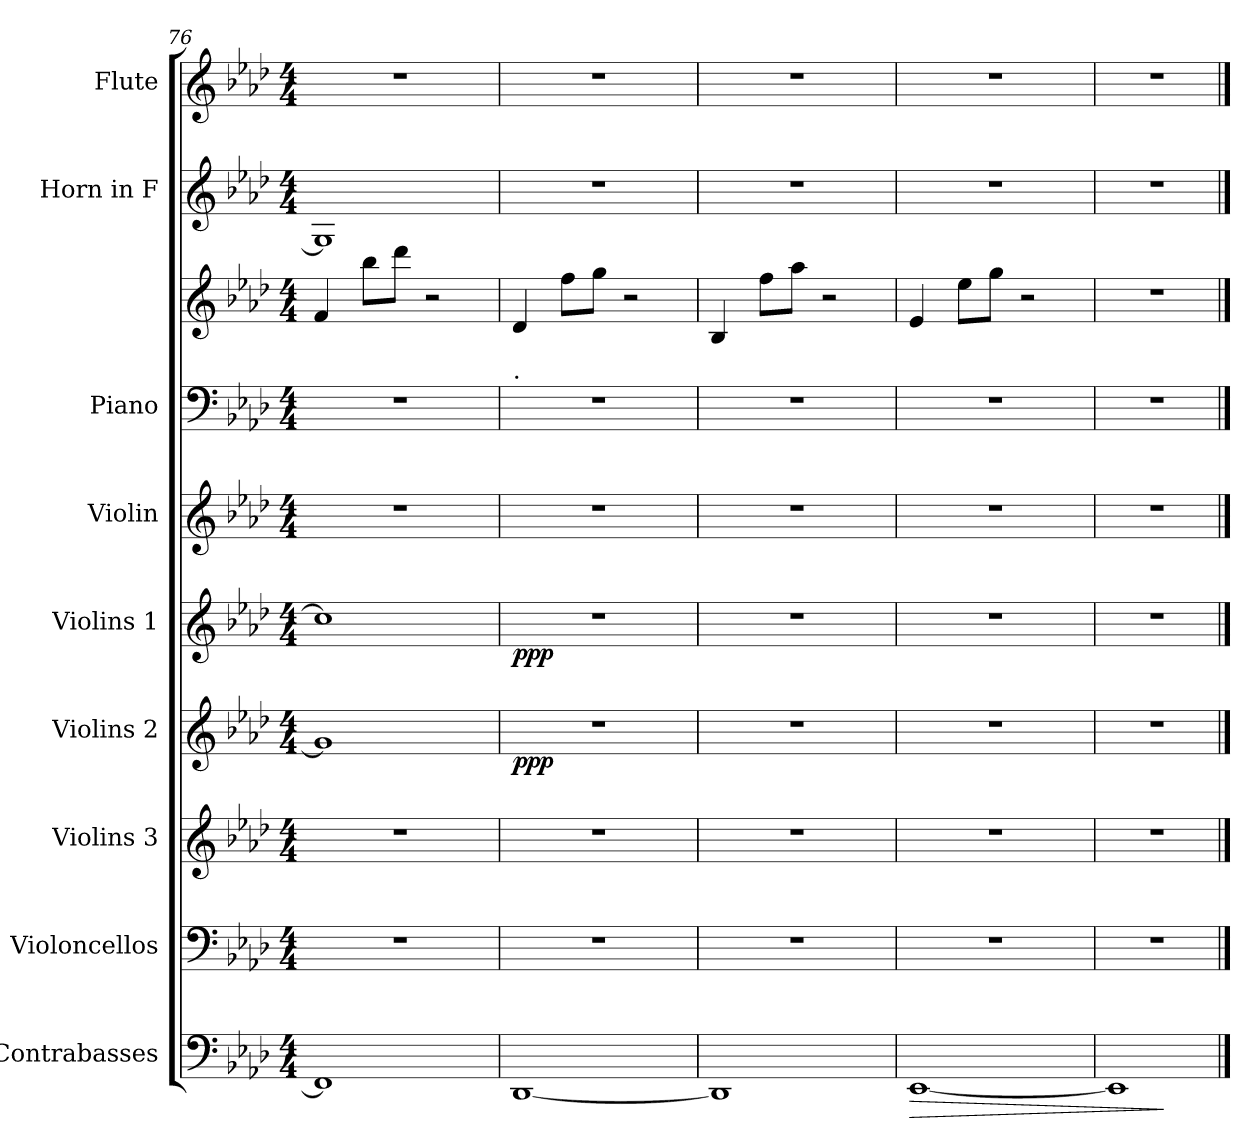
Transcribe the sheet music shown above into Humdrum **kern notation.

**kern	**dynam	**kern	**kern	**kern	**dynam	**kern	**dynam	**kern	**kern	**kern	**kern	**kern
*part9	*part9	*part8	*part7	*part6	*part6	*part5	*part5	*part4	*part3	*part3	*part2	*part1
*staff10	*staff10	*staff9	*staff8	*staff7	*staff7	*staff6	*staff6	*staff5	*staff4	*staff3	*staff2	*staff1
*I"Contrabasses	*	*I"Violoncellos	*I"Violins 3	*I"Violins 2	*	*I"Violins 1	*	*I"Violin	*I"Piano	*	*I"Horn in F	*I"Flute
*I'Cbs.	*	*I'Vcs.	*I'Vlns. 3	*I'Vlns. 2	*	*I'Vlns. 1	*	*I'Vln.	*I'Pno.	*	*	*I'Fl.
*clefF4	*	*clefF4	*clefG2	*clefG2	*	*clefG2	*	*clefG2	*clefF4	*clefG2	*clefG2	*clefG2
*ITrd7c12	*	*	*	*	*	*	*	*	*	*	*ITrd4c7	*
*k[b-e-a-d-]	*	*k[b-e-a-d-]	*k[b-e-a-d-]	*k[b-e-a-d-]	*	*k[b-e-a-d-]	*	*k[b-e-a-d-]	*k[b-e-a-d-]	*k[b-e-a-d-]	*k[b-e-a-d-g-]	*k[b-e-a-d-]
*M4/4	*	*M4/4	*M4/4	*M4/4	*	*M4/4	*	*M4/4	*M4/4	*M4/4	*M4/4	*M4/4
=76	=76	=76	=76	=76	=76	=76	=76	=76	=76	=76	=76	=76
1FFF]	.	1r	1r	1g]	.	1cc]	.	1r	1r	4f/	1C]	1r
.	.	.	.	.	.	.	.	.	.	8bb-\L	.	.
.	.	.	.	.	.	.	.	.	.	8ddd-\J	.	.
.	.	.	.	.	.	.	.	.	.	2r	.	.
!!LO:LB:g=z
=77	=77	=77	=77	=77	=77	=77	=77	=77	=77	=77	=77	=77
!	!	!	!	!	!	!	!	!	!LO:TX:a:t=.	!	!	!
!	!	!	!	!	!LO:DY:b	!	!LO:DY:b	!	!	!	!	!
[1DDD-	.	1r	1r	1r	ppp	1r	ppp	1r	1r	4d-/	1r	1r
.	.	.	.	.	.	.	.	.	.	8ff\L	.	.
.	.	.	.	.	.	.	.	.	.	8gg\J	.	.
.	.	.	.	.	.	.	.	.	.	2r	.	.
=78	=78	=78	=78	=78	=78	=78	=78	=78	=78	=78	=78	=78
1DDD-]	.	1r	1r	1r	.	1r	.	1r	1r	4B-/	1r	1r
.	.	.	.	.	.	.	.	.	.	8ff\L	.	.
.	.	.	.	.	.	.	.	.	.	8aa-\J	.	.
.	.	.	.	.	.	.	.	.	.	2r	.	.
=79	=79	=79	=79	=79	=79	=79	=79	=79	=79	=79	=79	=79
!	!LO:HP:b	!	!	!	!	!	!	!	!	!	!	!
[1EEE-	>	1r	1r	1r	.	1r	.	1r	1r	4e-/	1r	1r
.	.	.	.	.	.	.	.	.	.	8ee-\L	.	.
.	.	.	.	.	.	.	.	.	.	8gg\J	.	.
.	.	.	.	.	.	.	.	.	.	2r	.	.
=80	=80	=80	=80	=80	=80	=80	=80	=80	=80	=80	=80	=80
1EEE-]	.	1r	1r	1r	.	1r	.	1r	1r	1r	1r	1r
.	]	.	.	.	.	.	.	.	.	.	.	.
==	==	==	==	==	==	==	==	==	==	==	==	==
*-	*-	*-	*-	*-	*-	*-	*-	*-	*-	*-	*-	*-
